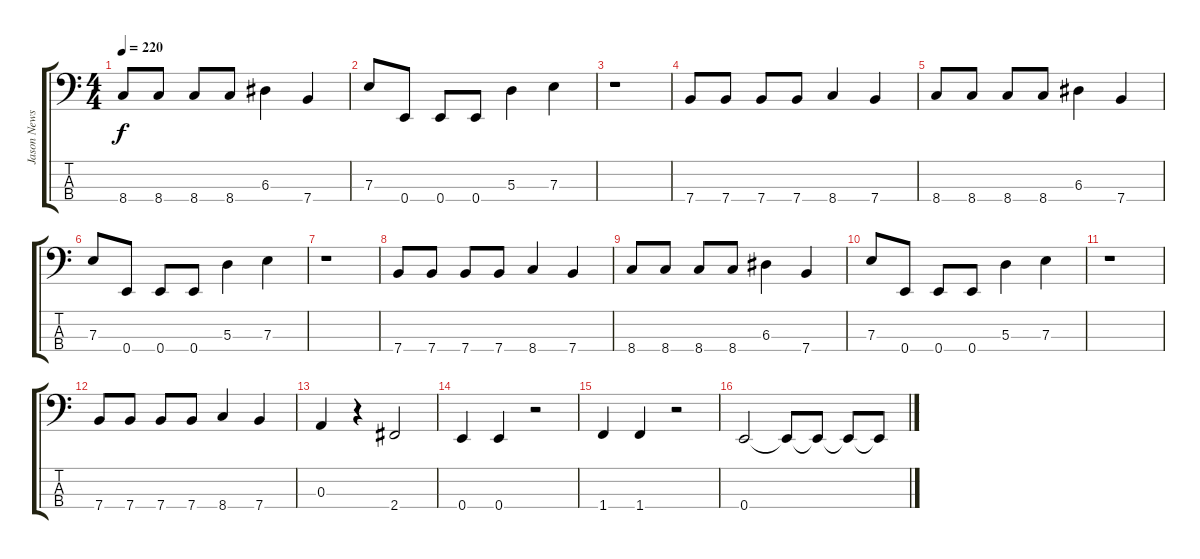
\track ("Jason Newsted/Cliff Burton Bass" "Jason News") {instrument electricbasspick}
\staff {score tabs}
\tuning (G2 D2 A1 E1) {hide}
\ts (4 4)
\tempo 220
\clef f4
\ks c
8.4.8{dy f} 8.4.8 8.4.8 8.4.8 6.3.4 7.4.4 |
7.3.8 0.4.8 0.4.8 0.4.8 5.3.4 7.3.4 |
r.1 |
7.4.8 7.4.8 7.4.8 7.4.8 8.4.4 7.4.4 |
8.4.8 8.4.8 8.4.8 8.4.8 6.3.4 7.4.4 |
7.3.8 0.4.8 0.4.8 0.4.8 5.3.4 7.3.4 |
r.1 |
7.4.8 7.4.8 7.4.8 7.4.8 8.4.4 7.4.4 |
8.4.8 8.4.8 8.4.8 8.4.8 6.3.4 7.4.4 |
7.3.8 0.4.8 0.4.8 0.4.8 5.3.4 7.3.4 |
r.1 |
7.4.8 7.4.8 7.4.8 7.4.8 8.4.4 7.4.4 |
0.3.4 r.4 2.4.2 |
0.4.4 0.4.4 r.2 |
1.4.4 1.4.4 r.2 |
0.4.2 0.4{t}.8 0.4{t}.8 0.4{t}.8 0.4{t}.8
